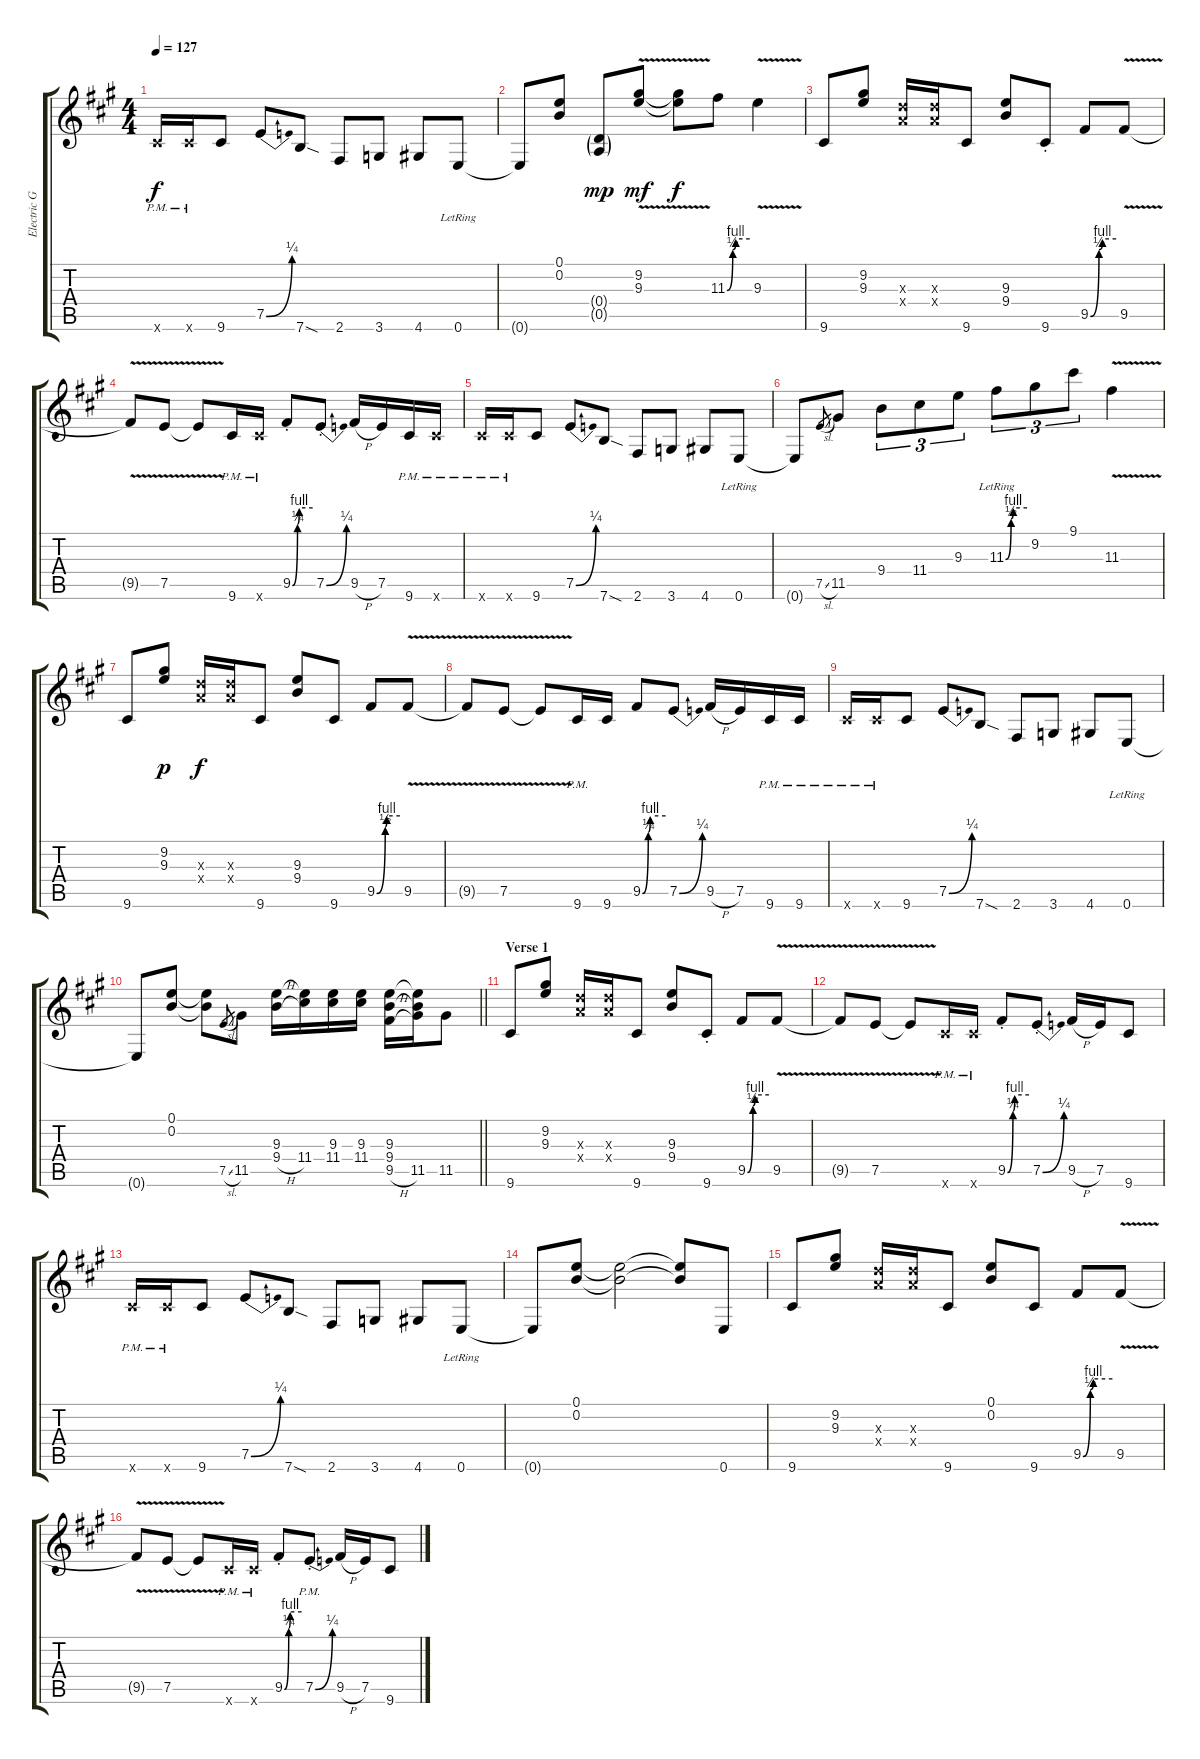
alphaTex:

\track ("Electric Guitar" "Electric G") {instrument overdrivenguitar}
\staff {score tabs}
\tuning (E4 B3 G3 D3 A2 E2) {hide}
\ts (4 4)
\tempo 127
\clef g2
\ks a
9.6{pm x}.16{dy f} 9.6{pm x}.16 9.6.8 7.5{be (bend 0 0 60 1)}.8 7.6{sod}.8 2.6.8 3.6.8 4.6.8 0.6{lr}.8 |
0.6{t}.8 (0.1 0.2).8 (0.4{g} 0.5{g}).8{dy mp} (9.2{v} 9.3{v}).8{dy mf} (9.2{t} 9.3{t}).8{dy f} 11.3{be (custom 0 0 15 2 23 4 60 4)}.8 9.3{v}.4 |
9.6.8 (9.2 9.3).8 (7.3{x} 7.4{x}).16 (7.3{x} 7.4{x}).16 9.6.8 (9.3 9.4).8 9.6{st}.8 9.5{be (custom 0 0 20 2 28 4 60 4)}.8 9.5{v}.8 |
9.5{t}.8 7.5{v}.8 7.5{t}.8 9.6{pm}.16 9.6{pm x}.16 9.5{be (custom 0 0 15 1 20 4 60 4) st}.8 7.5{be (bend 0 0 60 1) st}.8 9.5{h}.16 7.5.16 9.6{pm}.16 9.6{pm x}.16 |
9.6{pm x}.16 9.6{pm x}.16 9.6.8 7.5{be (bend 0 0 60 1)}.8 7.6{sod}.8 2.6.8 3.6.8 4.6.8 0.6{lr}.8 |
0.6{t}.8 7.5{sl}.8{gr} 11.5.8 9.4.8{tu (3 2)} 11.4.8{tu (3 2)} 9.3.8{tu (3 2)} 11.3{be (custom 0 0 15 2 21 4 60 4) lr}.8{tu (3 2)} 9.2.8{tu (3 2)} 9.1.8{tu (3 2)} 11.3{v}.4 |
9.6.8 (9.2 9.3).8{dy p} (7.3{x} 7.4{x}).16{dy f} (7.3{x} 7.4{x}).16 9.6.8 (9.3 9.4).8 9.6.8 9.5{be (custom 0 0 22 2 26 4 60 4)}.8 9.5{v}.8 |
9.5{t}.8 7.5{v}.8 7.5{t}.8 9.6{pm}.16 9.6.16 9.5{be (custom 0 0 15 1 20 4 60 4)}.8 7.5{be (bend 0 0 60 1)}.8 9.5{h}.16 7.5.16 9.6{pm}.16 9.6{pm}.16 |
9.6{pm x}.16 9.6{pm x}.16 9.6.8 7.5{be (bend 0 0 60 1)}.8 7.6{sod}.8 2.6.8 3.6.8 4.6.8 0.6{lr}.8 |
\barLineRight lightlight
0.6{t}.8 (0.1 0.2).8 (0.1{t} 0.2{t}).8 7.5{sl}.8{gr} 11.5.8 (9.3 9.4{h}).16 (9.3{t} 11.4).16 (9.3 11.4).16 (9.3 11.4).16 (9.3 9.4 9.5{h}).16 (9.3{t} 9.4{t} 11.5).16 11.5.8 |
\section ("" "Verse 1")
9.6.8{volume 7} (9.2 9.3).8 (7.3{x} 7.4{x}).16 (7.3{x} 7.4{x}).16 9.6.8 (9.3 9.4).8 9.6{st}.8 9.5{be (custom 0 0 15 2 21 4 60 4)}.8 9.5{v}.8 |
9.5{t}.8 7.5{v}.8 7.5{t}.8 9.6{pm x}.16 9.6{pm x}.16 9.5{be (custom 0 0 15 1 20 4 60 4) st}.8 7.5{be (bend 0 0 60 1) st}.8 9.5{h}.16 7.5.16 9.6.8 |
9.6{pm x}.16 9.6{pm x}.16 9.6.8 7.5{be (bend 0 0 60 1)}.8 7.6{sod}.8 2.6.8 3.6.8 4.6.8 0.6{lr}.8 |
0.6{t}.8 (0.1 0.2).8 (0.1{t} 0.2{t}).2 (0.1{t} 0.2{t}).8 0.6.8 |
9.6.8 (9.2 9.3).8 (7.3{x} 7.4{x}).16 (7.3{x} 7.4{x}).16 9.6.8 (0.1 0.2).8 9.6.8 9.5{be (custom 0 0 15 2 21 4 60 4)}.8 9.5{v}.8 |
9.5{t}.8 7.5{v}.8 7.5{t}.8 9.6{pm x}.16 9.6{pm x}.16 9.5{be (custom 0 0 15 1 20 4 60 4) st}.8 7.5{be (bend 0 0 60 1) pm st}.8 9.5{h}.16 7.5.16 9.6.8
